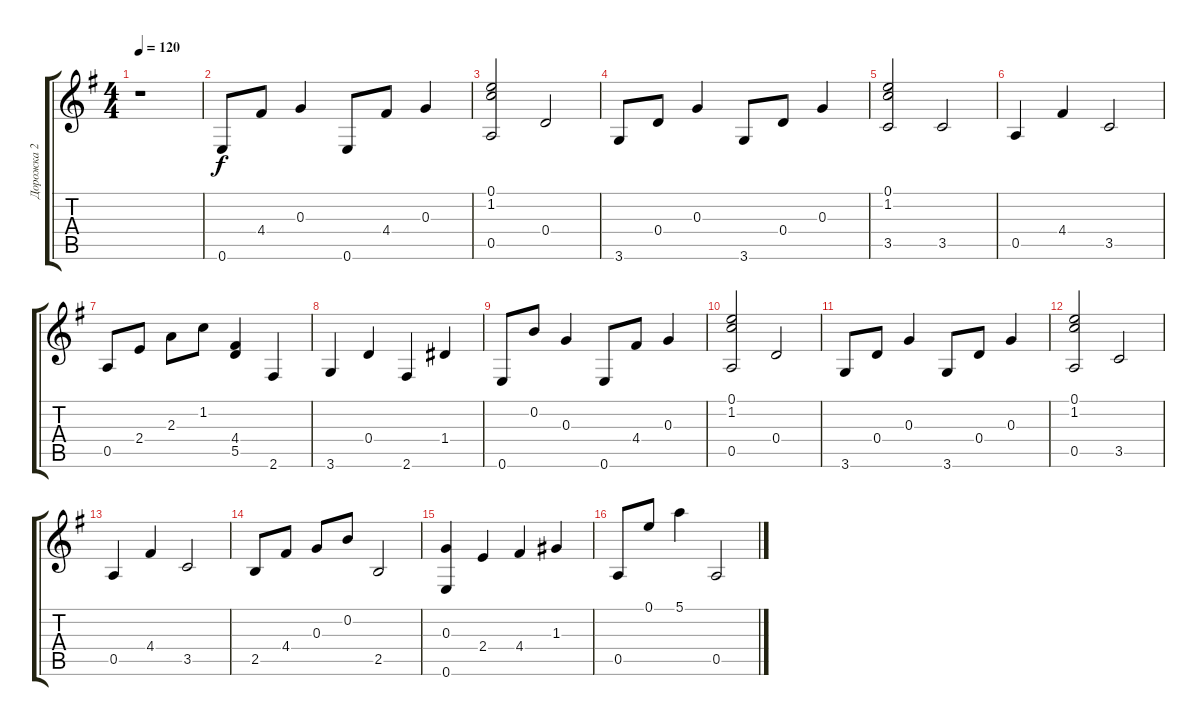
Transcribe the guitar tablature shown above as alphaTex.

\track ("Дорожка 2" "Дорожка 2") {instrument acousticguitarnylon}
\staff {score tabs}
\tuning (E4 B3 G3 D3 A2 E2) {hide}
\ts (4 4)
\tempo 120
\clef g2
\ks g
r.1{dy f instrument acousticguitarnylon} |
0.6.8 4.4.8 0.3.4 0.6.8 4.4.8 0.3.4 |
(0.1 1.2 0.5).2 0.4.2 |
3.6.8 0.4.8 0.3.4 3.6.8 0.4.8 0.3.4 |
(0.1 1.2 3.5).2 3.5.2 |
0.5.4 4.4.4 3.5.2 |
0.5.8 2.4.8 2.3.8 1.2.8 (4.4 5.5).4 2.6.4 |
3.6.4 0.4.4 2.6.4 1.4.4 |
0.6.8 0.2.8 0.3.4 0.6.8 4.4.8 0.3.4 |
(0.1 1.2 0.5).2 0.4.2 |
3.6.8 0.4.8 0.3.4 3.6.8 0.4.8 0.3.4 |
(0.1 1.2 0.5).2 3.5.2 |
0.5.4 4.4.4 3.5.2 |
2.5.8 4.4.8 0.3.8 0.2.8 2.5.2 |
(0.3 0.6).4 2.4.4 4.4.4 1.3.4 |
0.5.8 0.1.8 5.1.4 0.5.2
